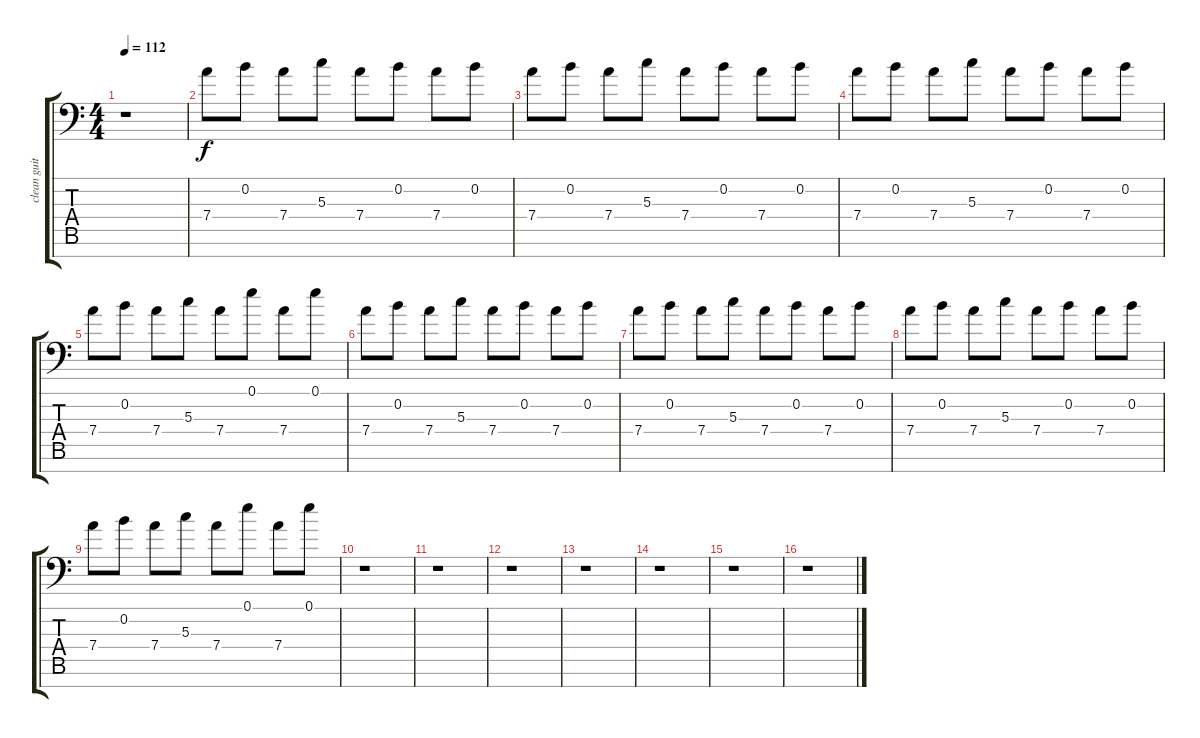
\track ("clean guitar (also piano part)" "clean guit") {instrument electricguitarjazz}
\staff {score tabs}
\tuning (E4 B3 G3 D3 A2 E2 A1) {hide}
\ts (4 4)
\tempo 112
\clef f4
\ks c
r.1{dy f} |
7.4.8 0.2.8 7.4.8 5.3.8 7.4.8 0.2.8 7.4.8 0.2.8 |
7.4.8 0.2.8 7.4.8 5.3.8 7.4.8 0.2.8 7.4.8 0.2.8 |
7.4.8 0.2.8 7.4.8 5.3.8 7.4.8 0.2.8 7.4.8 0.2.8 |
7.4.8 0.2.8 7.4.8 5.3.8 7.4.8 0.1.8 7.4.8 0.1.8 |
7.4.8 0.2.8 7.4.8 5.3.8 7.4.8 0.2.8 7.4.8 0.2.8 |
7.4.8 0.2.8 7.4.8 5.3.8 7.4.8 0.2.8 7.4.8 0.2.8 |
7.4.8 0.2.8 7.4.8 5.3.8 7.4.8 0.2.8 7.4.8 0.2.8 |
7.4.8 0.2.8 7.4.8 5.3.8 7.4.8 0.1.8 7.4.8 0.1.8 |
r.1 |
r.1 |
r.1 |
r.1 |
r.1 |
r.1 |
r.1
